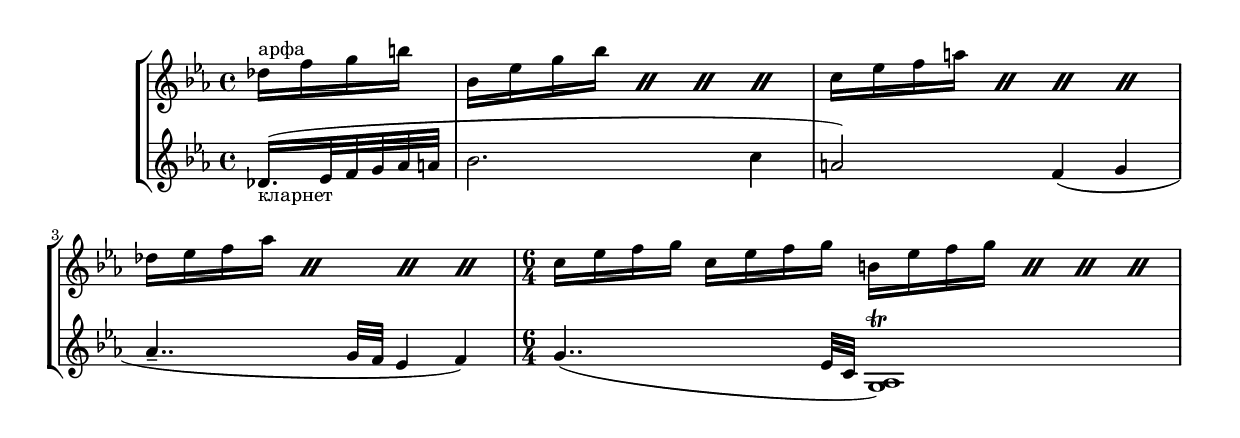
%-------------------------HEADER {{{
\version "2.18.2"
\header {
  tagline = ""  % removed
% title = "Main Title"
% subtitle = "музыка из кинофильма «Вечное сияние чистого разума» (2004)"
% composer = "Jon Brion"
}
% \include "lilypond-book-preamble.ly"
%-------------------------}}}

global = {
\key c \minor
  \time 4/4
}

#(set-global-staff-size 17)
\paper {
  % between-system-space = 10\mm % does nothing?
  % between-system-padding = #1 % does nothing?
        %system-count = #4
  % ragged-bottom = ##t
  % ragged-last-bottom = ##t
  % bottom-margin=0\mm
  % top-margin=0\mm
  % paper-height=310\mm
}

arpaC = \relative c'' { \repeat percent 4 { c16 es g c } }
arpaDes = \relative c'' { \repeat percent 4 { des,16 f g b } }

%-------------------------I часть {{{
\parallelMusic #'(
voiceA 
voiceB 
)

{
%  	%--------------------bar1 
%	\time 4/4
%	\arpaC |
%	r1 |
%	%--------------------bar2  
%
%	\arpaC |
%	r1 |
%	%--------------------bar3 
%
%	\arpaC |
%	c16( g8.) c16( g8.) c16( g8.) c16( g8.) |
%	%--------------------bar4 
%
%	\arpaDes |
%	des'16( as8.) des16( as8.) des16( as8.) des16( as8.)|
%	%--------------------bar5 
%
%	\arpaC |
%	c16( g8.) c16( g8.) c16( g8.) c16( g8.) |
%	%--------------------bar6 
%
%	\arpaDes |
%	des'16( as8.) des16( as8.) des16( as8.) des,16.( es32 f g as a |

	\partial 4
	des16^"арфа" f g b |
	des,16.(_"кларнет" es32 f g as a |
	%--------------------bar7 

	\repeat percent 4 { bes,16 es g bes  } |
	bes2.( c4 |
	%--------------------bar8 

	\repeat percent 4 { c,16 es f a } |
	a2) f4( g |
	%--------------------bar9 

	\repeat percent 4 { des,16 es f as } |
	as4..-- g32 f es4 f) |
	%--------------------bar10 

	\time 6/4
	c,16 es f g c,16 es f g \repeat percent 4 { b, es f g } |
	g4..( es32 c <g as>1)\trill |
}
%-------------------------}}} 
%-------------------------CONTEXT {{{
\layout { 
% ragged-right = ##f 
\context {
\RemoveEmptyStaffContext
}
%    \Score
%    defaultBarType = ""
}
%-------------------------}}} 
%-------------------------STAVES {{{
\new StaffGroup <<
\new Staff
<<
  \global
 \relative c'' { \voiceA  }
 >>
\new Staff
<<
  \global
\relative c'' { \voiceB  }
>>
 >>
%-------------------------}}}
